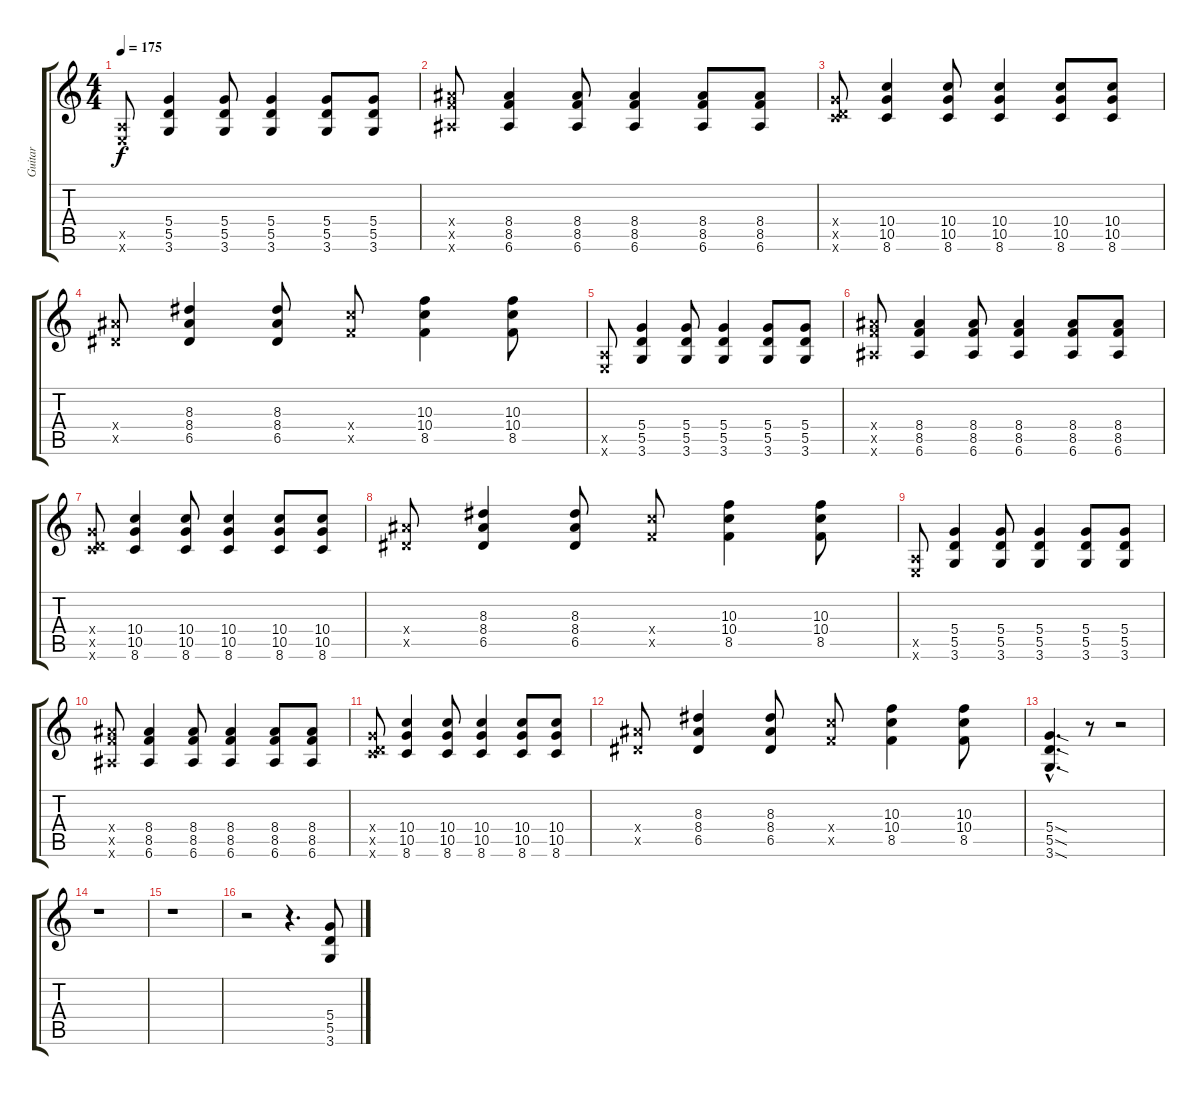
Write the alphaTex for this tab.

\track ("Guitar" "Guitar") {instrument distortionguitar}
\staff {score tabs}
\tuning (E4 B3 G3 D3 A2 E2) {hide}
\ts (4 4)
\tempo 175
\clef g2
\ks c
(0.5{x} 0.6{x}).8{dy f} (5.4 5.5 3.6).4 (5.4 5.5 3.6).8 (5.4 5.5 3.6).4 (5.4 5.5 3.6).8 (5.4 5.5 3.6).8 |
(8.4{x} 8.5{x} 6.6{x}).8 (8.4 8.5 6.6).4 (8.4 8.5 6.6).8 (8.4 8.5 6.6).4 (8.4 8.5 6.6).8 (8.4 8.5 6.6).8 |
(0.4{x} 10.5{x} 8.6{x}).8 (10.4 10.5 8.6).4 (10.4 10.5 8.6).8 (10.4 10.5 8.6).4 (10.4 10.5 8.6).8 (10.4 10.5 8.6).8 |
(8.4{x} 6.5{x}).8 (8.3 8.4 6.5).4 (8.3 8.4 6.5).8 (10.4{x} 8.5{x}).8 (10.3 10.4 8.5).4 (10.3 10.4 8.5).8 |
(0.5{x} 0.6{x}).8 (5.4 5.5 3.6).4 (5.4 5.5 3.6).8 (5.4 5.5 3.6).4 (5.4 5.5 3.6).8 (5.4 5.5 3.6).8 |
(8.4{x} 8.5{x} 6.6{x}).8 (8.4 8.5 6.6).4 (8.4 8.5 6.6).8 (8.4 8.5 6.6).4 (8.4 8.5 6.6).8 (8.4 8.5 6.6).8 |
(0.4{x} 10.5{x} 8.6{x}).8 (10.4 10.5 8.6).4 (10.4 10.5 8.6).8 (10.4 10.5 8.6).4 (10.4 10.5 8.6).8 (10.4 10.5 8.6).8 |
(8.4{x} 6.5{x}).8 (8.3 8.4 6.5).4 (8.3 8.4 6.5).8 (10.4{x} 8.5{x}).8 (10.3 10.4 8.5).4 (10.3 10.4 8.5).8 |
(0.5{x} 0.6{x}).8 (5.4 5.5 3.6).4 (5.4 5.5 3.6).8 (5.4 5.5 3.6).4 (5.4 5.5 3.6).8 (5.4 5.5 3.6).8 |
(8.4{x} 8.5{x} 6.6{x}).8 (8.4 8.5 6.6).4 (8.4 8.5 6.6).8 (8.4 8.5 6.6).4 (8.4 8.5 6.6).8 (8.4 8.5 6.6).8 |
(0.4{x} 10.5{x} 8.6{x}).8 (10.4 10.5 8.6).4 (10.4 10.5 8.6).8 (10.4 10.5 8.6).4 (10.4 10.5 8.6).8 (10.4 10.5 8.6).8 |
(8.4{x} 6.5{x}).8 (8.3 8.4 6.5).4 (8.3 8.4 6.5).8 (10.4{x} 8.5{x}).8 (10.3 10.4 8.5).4 (10.3 10.4 8.5).8 |
(5.4{sod hac} 5.5{sod hac} 3.6{sod hac}).4{d} r.8 r.2 |
r.1 |
r.1 |
r.2 r.4{d} (5.4 5.5 3.6).8
